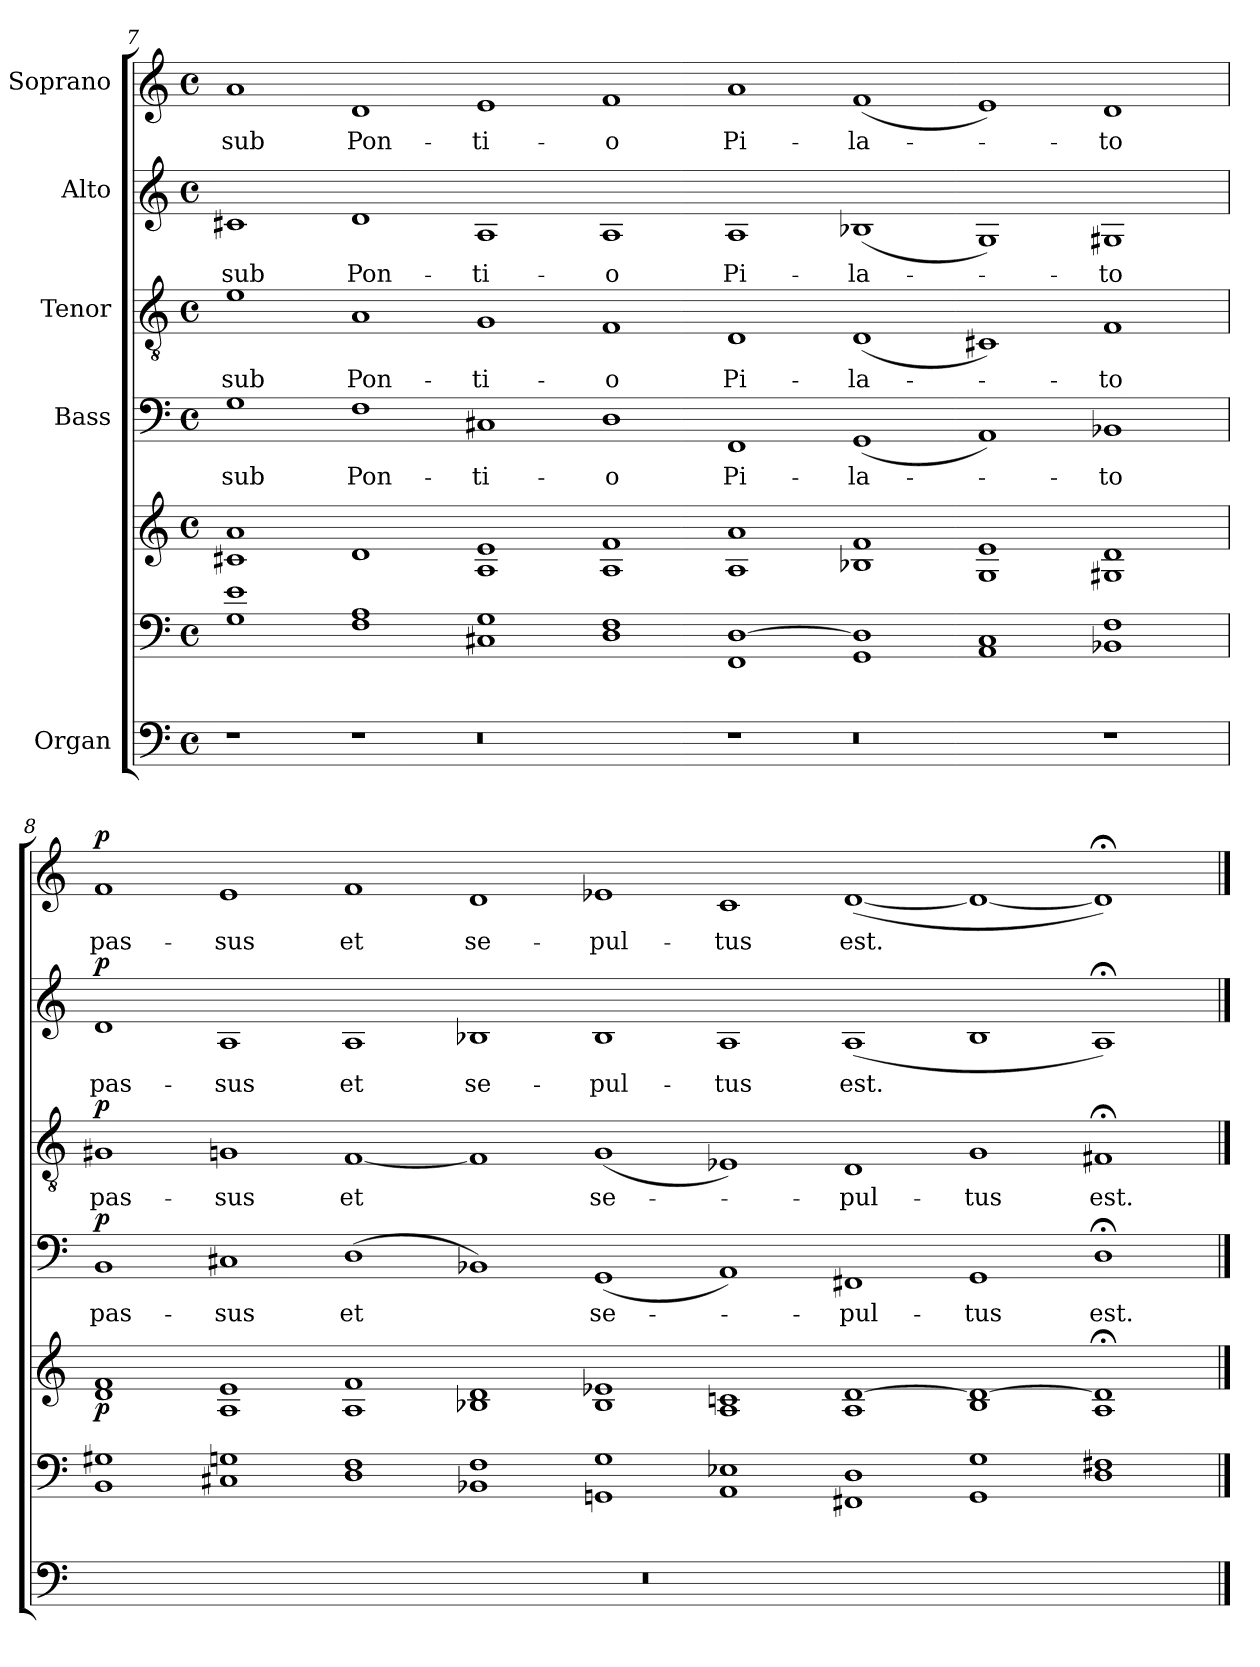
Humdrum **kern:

**kern	**kern	**kern	**dynam	**kern	**text	**dynam	**kern	**text	**dynam	**kern	**text	**dynam	**kern	**text	**dynam
*part5	*part5	*part5	*part5	*part4	*part4	*part4	*part3	*part3	*part3	*part2	*part2	*part2	*part1	*part1	*part1
*staff7	*staff6	*staff5	*staff5/6/7	*staff4	*staff4	*staff4	*staff3	*staff3	*staff3	*staff2	*staff2	*staff2	*staff1	*staff1	*staff1
*I"Organ	*	*	*	*I"Bass	*	*	*I"Tenor	*	*	*I"Alto	*	*	*I"Soprano	*	*
!!LO:LB:g=z
*clefF4	*clefF4	*clefG2	*	*clefF4	*	*	*clefGv2	*	*	*clefG2	*	*	*clefG2	*	*
*k[]	*k[]	*k[]	*	*k[]	*	*	*k[]	*	*	*k[]	*	*	*k[]	*	*
*M9/1	*M9/1	*M9/1	*	*M9/1	*	*	*M9/1	*	*	*M9/1	*	*	*M9/1	*	*
*met(c)	*met(c)	*met(c)	*	*met(c)	*	*	*met(c)	*	*	*met(c)	*	*	*met(c)	*	*
=7	=7	=7	=7	=7	=7	=7	=7	=7	=7	=7	=7	=7	=7	=7	=7
!	!	!	!	!	!LO:LY:b	!	!	!LO:LY:b	!	!	!LO:LY:b	!	!	!LO:LY:b	!
1r	1G 1e	1c#X 1a	.	1G	sub	.	1e	sub	.	1c#X	sub	.	1a	sub	.
!	!	!	!	!	!LO:LY:b	!	!	!LO:LY:b	!	!	!LO:LY:b	!	!	!LO:LY:b	!
1r	1F 1A	1d	.	1F	Pon-	.	1A	Pon-	.	1d	Pon-	.	1d	Pon-	.
!	!	!	!	!	!LO:LY:b	!	!	!LO:LY:b	!	!	!LO:LY:b	!	!	!LO:LY:b	!
0r	1C#X 1G	1A 1e	.	1C#X	-ti-	.	1G	-ti-	.	1A	-ti-	.	1e	-ti-	.
!	!	!	!	!	!LO:LY:b	!	!	!LO:LY:b	!	!	!LO:LY:b	!	!	!LO:LY:b	!
.	1D 1F	1A 1f	.	1D	-o	.	1F	-o	.	1A	-o	.	1f	-o	.
!	!	!	!	!	!LO:LY:b	!	!	!LO:LY:b	!	!	!LO:LY:b	!	!	!LO:LY:b	!
1r	1FF [1D	1A 1a	.	1FF	Pi-	.	1D	Pi-	.	1A	Pi-	.	1a	Pi-	.
!	!	!	!	!	!LO:LY:b	!	!	!LO:LY:b	!	!	!LO:LY:b	!	!	!LO:LY:b	!
0r	1GG 1D]	1B-X 1f	.	(1GG	-la-	.	(1D	-la-	.	(1B-X	-la-	.	(1f	-la-	.
.	1AA 1C#	1G 1e	.	1AA)	.	.	1C#X)	.	.	1G)	.	.	1e)	.	.
!	!	!	!	!	!LO:LY:b	!	!	!LO:LY:b	!	!	!LO:LY:b	!	!	!LO:LY:b	!
1r	1BB-X 1F	1G#X 1d	.	1BB-X	-to	.	1F	-to	.	1G#X	-to	.	1d	-to	.
=8	=8	=8	=8	=8	=8	=8	=8	=8	=8	=8	=8	=8	=8	=8	=8
!	!	!	!LO:DY:b	!	!LO:LY:b	!LO:DY:a	!	!LO:LY:b	!LO:DY:a	!	!LO:LY:b	!LO:DY:a	!	!LO:LY:b	!LO:DY:a
1%9r	1BB 1G#X	1d 1f	p	1BB	pas-	p	1G#X	pas-	p	1d	pas-	p	1f	pas-	p
!	!	!	!	!	!LO:LY:b	!	!	!LO:LY:b	!	!	!LO:LY:b	!	!	!LO:LY:b	!
.	1C#X 1Gn	1A 1e	.	1C#X	-sus	.	1Gn	-sus	.	1A	-sus	.	1e	-sus	.
!	!	!	!	!	!LO:LY:b	!	!	!LO:LY:b	!	!	!LO:LY:b	!	!	!LO:LY:b	!
.	1D 1F	1A 1f	.	(1D	et	.	[1F	et	.	1A	et	.	1f	et	.
!	!	!	!	!	!	!	!	!	!	!	!LO:LY:b	!	!	!LO:LY:b	!
.	1BB-X 1F	1B-X 1d	.	1BB-X)	.	.	1F]	.	.	1B-X	se-	.	1d	se-	.
!	!	!	!	!	!LO:LY:b	!	!	!LO:LY:b	!	!	!LO:LY:b	!	!	!LO:LY:b	!
.	1GGn 1G	1B- 1e-X	.	(1GG	se-	.	(1G	se-	.	1B-	-pul-	.	1e-X	-pul-	.
!	!	!	!	!	!	!	!	!	!	!	!LO:LY:b	!	!	!LO:LY:b	!
.	1AA 1E-X	1A 1cn	.	1AA)	.	.	1E-X)	.	.	1A	-tus	.	1c	-tus	.
!	!	!	!	!	!LO:LY:b	!	!	!LO:LY:b	!	!	!LO:LY:b	!	!	!LO:LY:b	!
.	1FF#X 1D	1A [1d	.	1FF#X	-pul-	.	1D	-pul-	.	(1A	est.	.	([1d	est.	.
!	!	!	!	!	!LO:LY:b	!	!	!LO:LY:b	!	!	!	!	!	!	!
.	1GG 1G	1B- 1d_	.	1GG	-tus	.	1G	-tus	.	1B-	.	.	1d_	.	.
!	!	!	!	!	!LO:LY:b	!	!	!LO:LY:b	!	!	!	!	!	!	!
.	1D 1F#X	1A;< 1d];<	.	1D;<	est.	.	1F#X;<	est.	.	1A;<)	.	.	1d;<])	.	.
==	==	==	==	==	==	==	==	==	==	==	==	==	==	==	==
*-	*-	*-	*-	*-	*-	*-	*-	*-	*-	*-	*-	*-	*-	*-	*-
